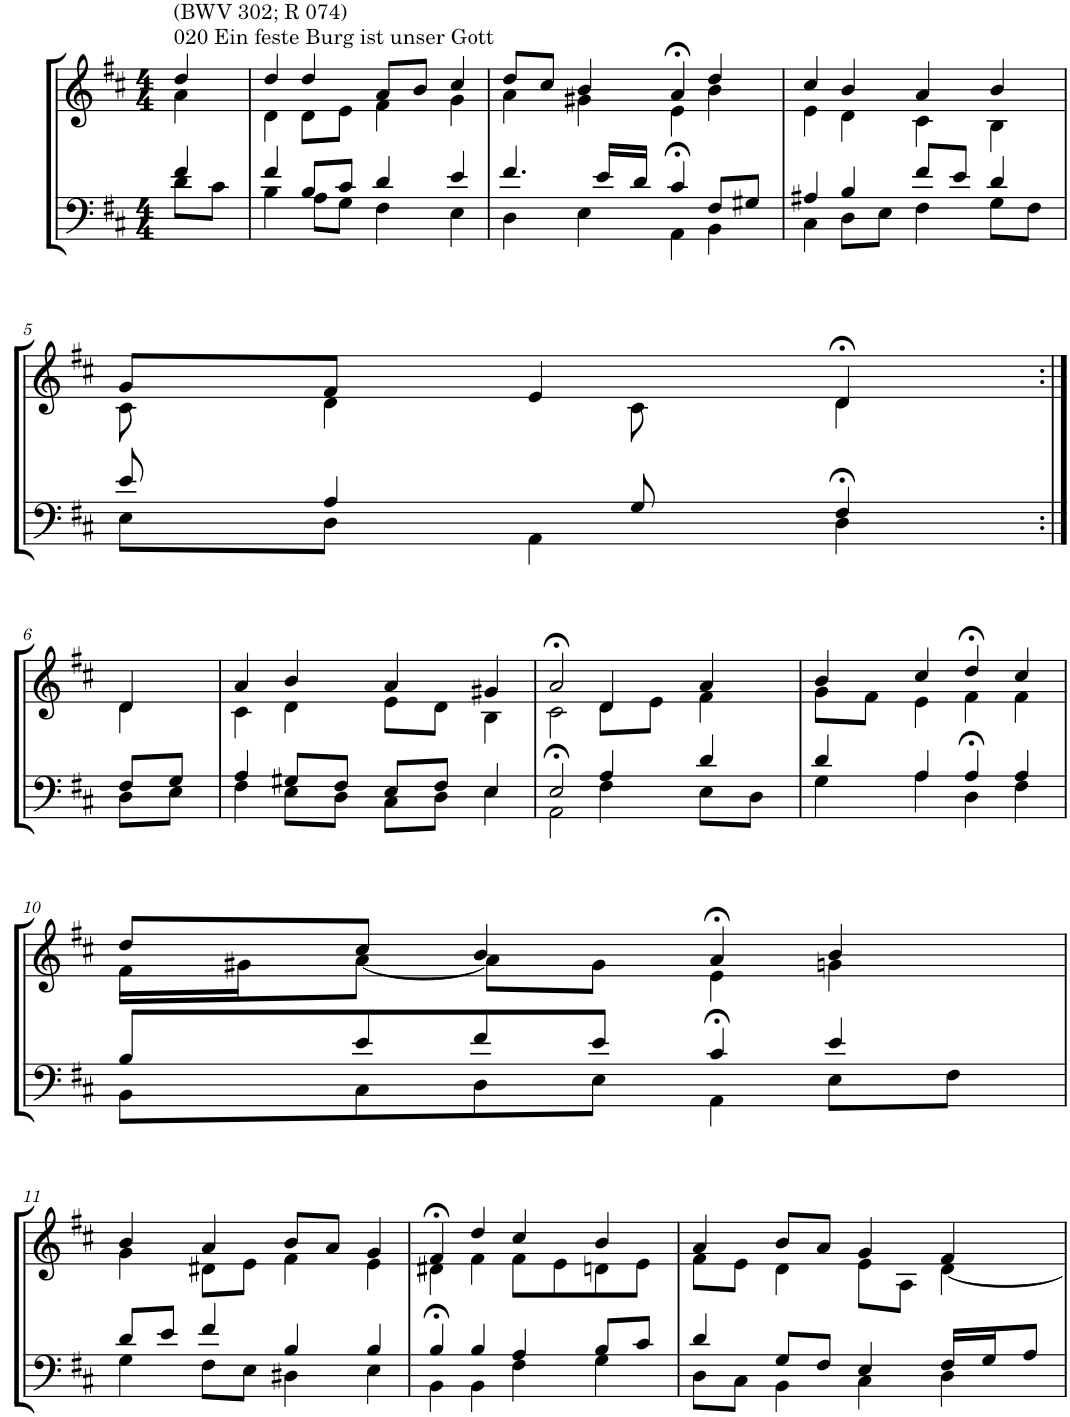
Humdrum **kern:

**kern	**kern
*part2	*part1
*staff2	*staff1
*I"Tenor/Baß	*I"Sopran/Alt
*clefF4	*clefG2
*k[f#c#]	*k[f#c#]
*M4/4	*M4/4
=1	=1
*^	*^
!	!	!LO:TX:a:t=020 Ein feste Burg ist unser Gott	!
!	!	!LO:TX:a:t=(BWV 302; R 074)	!
4f#/	8d\L	4dd/	4a\
.	8c#\J	.	.
=2	=2	=2	=2
4f#/	4B\	4dd/	4d\
8B/L	8A\L	4dd/	8d\L
8c#/J	8G\J	.	8e\J
4d/	4F#\	8a/L	4f#\
.	.	8b/J	.
4e/	4E\	4cc#/	4g\
=3	=3	=3	=3
4.f#/	4D\	8dd/L	4a\
.	.	8cc#/J	.
.	4E\	4b/	4g#X\
16e/LL	.	.	.
16d/JJ	.	.	.
4c#/	4AA>\	4a>/	4e\
8F#/L	4BB\	4dd/	4b\
8G#X/J	.	.	.
=4	=4	=4	=4
4A#X/	4C#\	4cc#/	4e\
4B/	8D\L	4b/	4d\
.	8E\J	.	.
8f#/L	4F#\	4a/	4c#\
8e/J	.	.	.
4d/	8G\L	4b/	4B\
.	8F#\J	.	.
!!LO:LB:g=z	!!
=5	=5	=5	=5
8e/	8E\L	8g/L	8c#\
4A/	8D\J	8f#/J	4d\
.	4AA\	4e/	.
8G/	.	.	8c#\
4F#/	4D>\	4d>/	4d\
!!LO:LB:g=z	!!
=6:|!	=6:|!	=6:|!	=6:|!
8F#/L	8D\L	4d/	4d\
8G/J	8E\J	.	.
=7	=7	=7	=7
4A/	4F#\	4a/	4c#\
8G#X/L	8E\L	4b/	4d\
8F#/J	8D\J	.	.
8E/L	8C#\L	4a/	8e\L
8F#/J	8D\J	.	8d\J
4E/	4E\	4g#X/	4B\
=8	=8	=8	=8
2E/	2AA>\	2a>/	2c#\
4A/	4F#\	4d/	8d\L
.	.	.	8e\J
4d/	8E\L	4a/	4f#\
.	8D\J	.	.
=9	=9	=9	=9
4d/	4G\	4b/	8g\L
.	.	.	8f#\J
4A/	4A\	4cc#/	4e\
4A/	4D>\	4dd>/	4f#\
4A/	4F#\	4cc#/	4f#\
!!LO:LB:g=z	!!
=10	=10	=10	=10
8B/L	8BB\L	8dd/L	16f#\LL
.	.	.	16g#X\J
8e/	8C#\	8cc#/J	[8a\J
8f#/	8D\	4b/	8a\L]
8e/J	8E\J	.	8g#\J
4c#/	4AA>\	4a>/	4e\
4e/	8E\L	4b/	4gn\
.	8F#\J	.	.
!!LO:LB:g=z	!!
=11	=11	=11	=11
8d/L	4G\	4b/	4g\
8e/J	.	.	.
4f#/	8F#\L	4a/	8d#X\L
.	8E\J	.	8e\J
4B/	4D#X\	8b/L	4f#\
.	.	8a/J	.
4B/	4E\	4g/	4e\
=12	=12	=12	=12
4B/	4BB>\	4f#>/	4d#X\
4B/	4BB\	4dd/	4f#\
4A/	4F#\	4cc#/	8f#\L
.	.	.	8e\
8B/L	4G\	4b/	8dn\
8c#/J	.	.	8e\J
=13	=13	=13	=13
4d/	8D\L	4a/	8f#\L
.	8C#\J	.	8e\J
8G/L	4BB\	8b/L	4d\
8F#/J	.	8a/J	.
4E/	4C#\	4g/	8e\L
.	.	.	8A\J
16F#/LL	4D\	4f#/	[4d\
16G/J	.	.	.
8A/J	.	.	.
*v	*v	*	*
*	*v	*v
=	=
*-	*-
